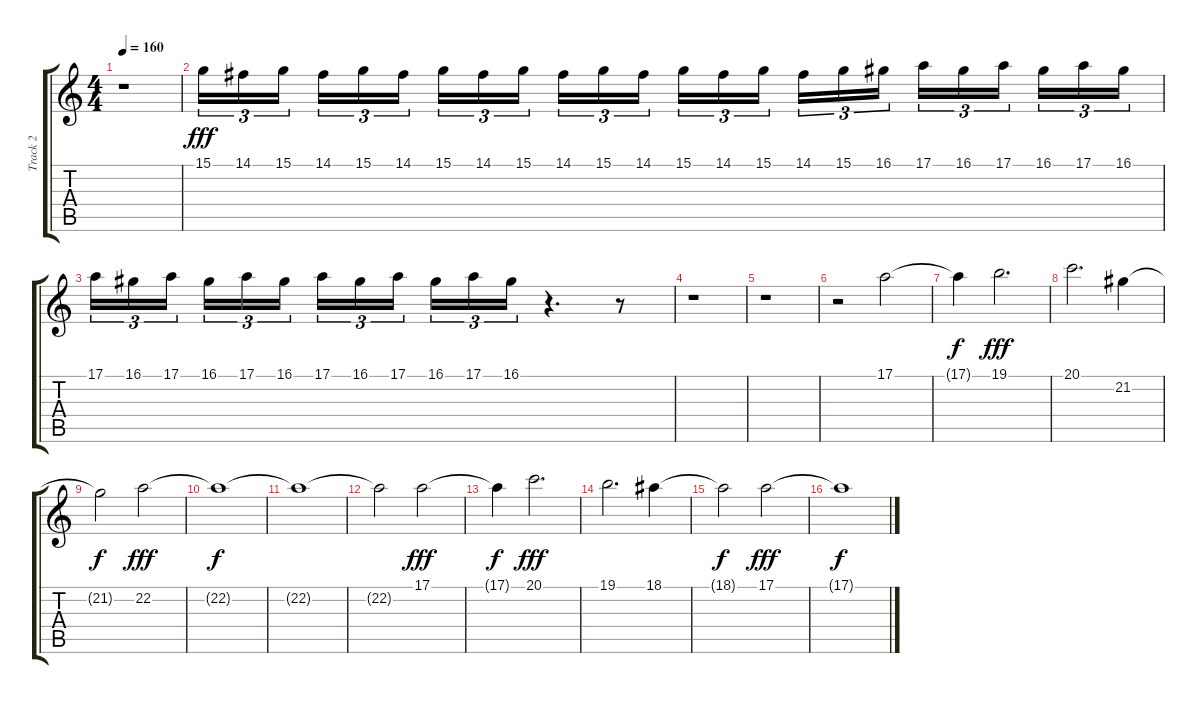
\track ("Track 2" "Track 2") {instrument clarinet}
\staff {score tabs}
\tuning (E4 B3 G3 D3 A2 E2) {hide}
\ts (4 4)
\tempo 160
\clef g2
\ks c
r.1{dy fff} |
15.1.16{tu (3 2)} 14.1.16{tu (3 2)} 15.1.16{tu (3 2) beam splitsecondary} 14.1.16{tu (3 2)} 15.1.16{tu (3 2)} 14.1.16{tu (3 2)} 15.1.16{tu (3 2)} 14.1.16{tu (3 2)} 15.1.16{tu (3 2) beam splitsecondary} 14.1.16{tu (3 2)} 15.1.16{tu (3 2)} 14.1.16{tu (3 2)} 15.1.16{tu (3 2)} 14.1.16{tu (3 2)} 15.1.16{tu (3 2) beam splitsecondary} 14.1.16{tu (3 2)} 15.1.16{tu (3 2)} 16.1.16{tu (3 2)} 17.1.16{tu (3 2)} 16.1.16{tu (3 2)} 17.1.16{tu (3 2) beam splitsecondary} 16.1.16{tu (3 2)} 17.1.16{tu (3 2)} 16.1.16{tu (3 2)} |
17.1.16{tu (3 2)} 16.1.16{tu (3 2)} 17.1.16{tu (3 2) beam splitsecondary} 16.1.16{tu (3 2)} 17.1.16{tu (3 2)} 16.1.16{tu (3 2)} 17.1.16{tu (3 2)} 16.1.16{tu (3 2)} 17.1.16{tu (3 2) beam splitsecondary} 16.1.16{tu (3 2)} 17.1.16{tu (3 2)} 16.1.16{tu (3 2)} r.4{d} r.8 |
r.1 |
r.1 |
r.2 17.1.2 |
17.1{t}.4{dy f} 19.1.2{d dy fff} |
20.1.2{d} 21.2.4 |
21.2{t}.2{dy f} 22.2.2{dy fff} |
22.2{t}.1{dy f} |
22.2{t}.1 |
22.2{t}.2 17.1.2{dy fff} |
17.1{t}.4{dy f} 20.1.2{d dy fff} |
19.1.2{d} 18.1.4 |
18.1{t}.2{dy f} 17.1.2{dy fff} |
17.1{t}.1{dy f}
